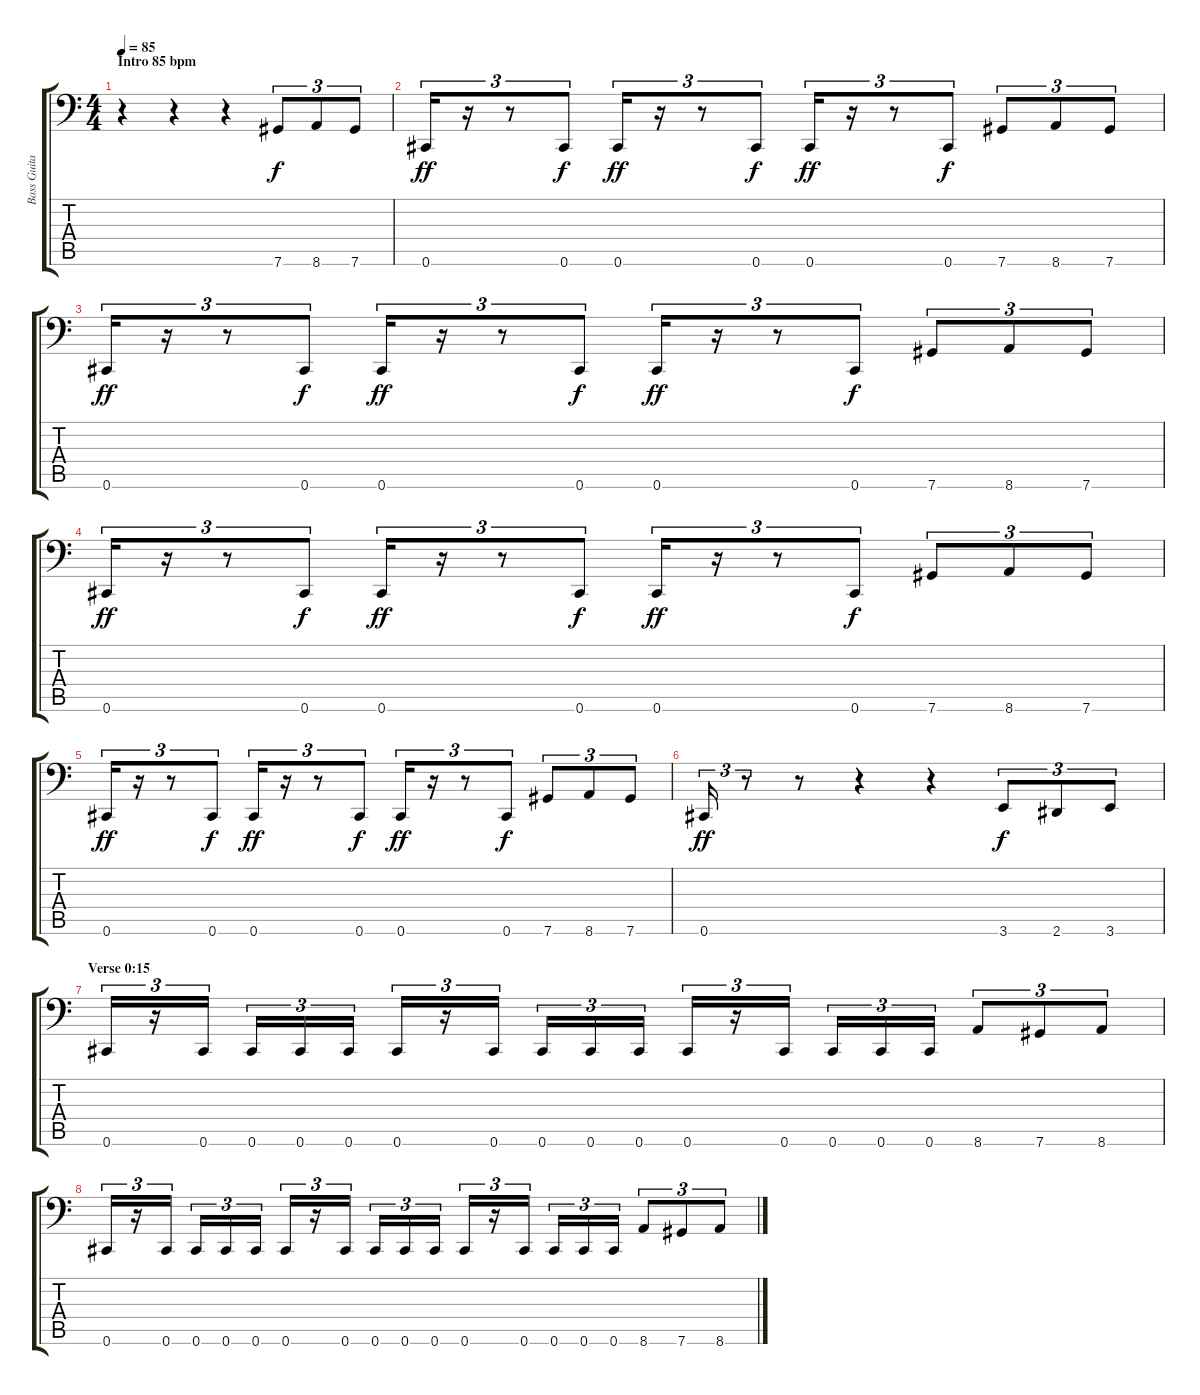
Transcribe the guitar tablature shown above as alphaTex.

\track ("Bass Guitar" "Bass Guita") {instrument electricbasspick}
\staff {score tabs}
\tuning (Db3 Ab2 E2 B1 Gb1 Db1) {hide}
\ts (4 4)
\section ("" "Intro 85 bpm")
\tempo 85
\clef f4
\ks c
r.4{dy f instrument electricbasspick} r.4 r.4 7.6.8{tu (3 2)} 8.6.8{tu (3 2)} 7.6.8{tu (3 2)} |
0.6.16{tu (3 2) dy ff} r.16{tu (3 2)} r.8{tu (3 2)} 0.6.8{tu (3 2) dy f} 0.6.16{tu (3 2) dy ff} r.16{tu (3 2)} r.8{tu (3 2)} 0.6.8{tu (3 2) dy f} 0.6.16{tu (3 2) dy ff} r.16{tu (3 2)} r.8{tu (3 2)} 0.6.8{tu (3 2) dy f} 7.6.8{tu (3 2)} 8.6.8{tu (3 2)} 7.6.8{tu (3 2)} |
0.6.16{tu (3 2) dy ff} r.16{tu (3 2)} r.8{tu (3 2)} 0.6.8{tu (3 2) dy f} 0.6.16{tu (3 2) dy ff} r.16{tu (3 2)} r.8{tu (3 2)} 0.6.8{tu (3 2) dy f} 0.6.16{tu (3 2) dy ff} r.16{tu (3 2)} r.8{tu (3 2)} 0.6.8{tu (3 2) dy f} 7.6.8{tu (3 2)} 8.6.8{tu (3 2)} 7.6.8{tu (3 2)} |
0.6.16{tu (3 2) dy ff} r.16{tu (3 2)} r.8{tu (3 2)} 0.6.8{tu (3 2) dy f} 0.6.16{tu (3 2) dy ff} r.16{tu (3 2)} r.8{tu (3 2)} 0.6.8{tu (3 2) dy f} 0.6.16{tu (3 2) dy ff} r.16{tu (3 2)} r.8{tu (3 2)} 0.6.8{tu (3 2) dy f} 7.6.8{tu (3 2)} 8.6.8{tu (3 2)} 7.6.8{tu (3 2)} |
0.6.16{tu (3 2) dy ff} r.16{tu (3 2)} r.8{tu (3 2)} 0.6.8{tu (3 2) dy f} 0.6.16{tu (3 2) dy ff} r.16{tu (3 2)} r.8{tu (3 2)} 0.6.8{tu (3 2) dy f} 0.6.16{tu (3 2) dy ff} r.16{tu (3 2)} r.8{tu (3 2)} 0.6.8{tu (3 2) dy f} 7.6.8{tu (3 2)} 8.6.8{tu (3 2)} 7.6.8{tu (3 2)} |
0.6.16{tu (3 2) dy ff} r.8{tu (3 2)} r.8 r.4 r.4 3.6.8{tu (3 2) dy f} 2.6.8{tu (3 2)} 3.6.8{tu (3 2)} |
\section ("" "Verse 0:15")
0.6.16{tu (3 2)} r.16{tu (3 2)} 0.6.16{tu (3 2)} 0.6.16{tu (3 2)} 0.6.16{tu (3 2)} 0.6.16{tu (3 2)} 0.6.16{tu (3 2)} r.16{tu (3 2)} 0.6.16{tu (3 2)} 0.6.16{tu (3 2)} 0.6.16{tu (3 2)} 0.6.16{tu (3 2)} 0.6.16{tu (3 2)} r.16{tu (3 2)} 0.6.16{tu (3 2)} 0.6.16{tu (3 2)} 0.6.16{tu (3 2)} 0.6.16{tu (3 2)} 8.6.8{tu (3 2)} 7.6.8{tu (3 2)} 8.6.8{tu (3 2)} |
0.6.16{tu (3 2)} r.16{tu (3 2)} 0.6.16{tu (3 2)} 0.6.16{tu (3 2)} 0.6.16{tu (3 2)} 0.6.16{tu (3 2)} 0.6.16{tu (3 2)} r.16{tu (3 2)} 0.6.16{tu (3 2)} 0.6.16{tu (3 2)} 0.6.16{tu (3 2)} 0.6.16{tu (3 2)} 0.6.16{tu (3 2)} r.16{tu (3 2)} 0.6.16{tu (3 2)} 0.6.16{tu (3 2)} 0.6.16{tu (3 2)} 0.6.16{tu (3 2)} 8.6.8{tu (3 2)} 7.6.8{tu (3 2)} 8.6.8{tu (3 2)}
